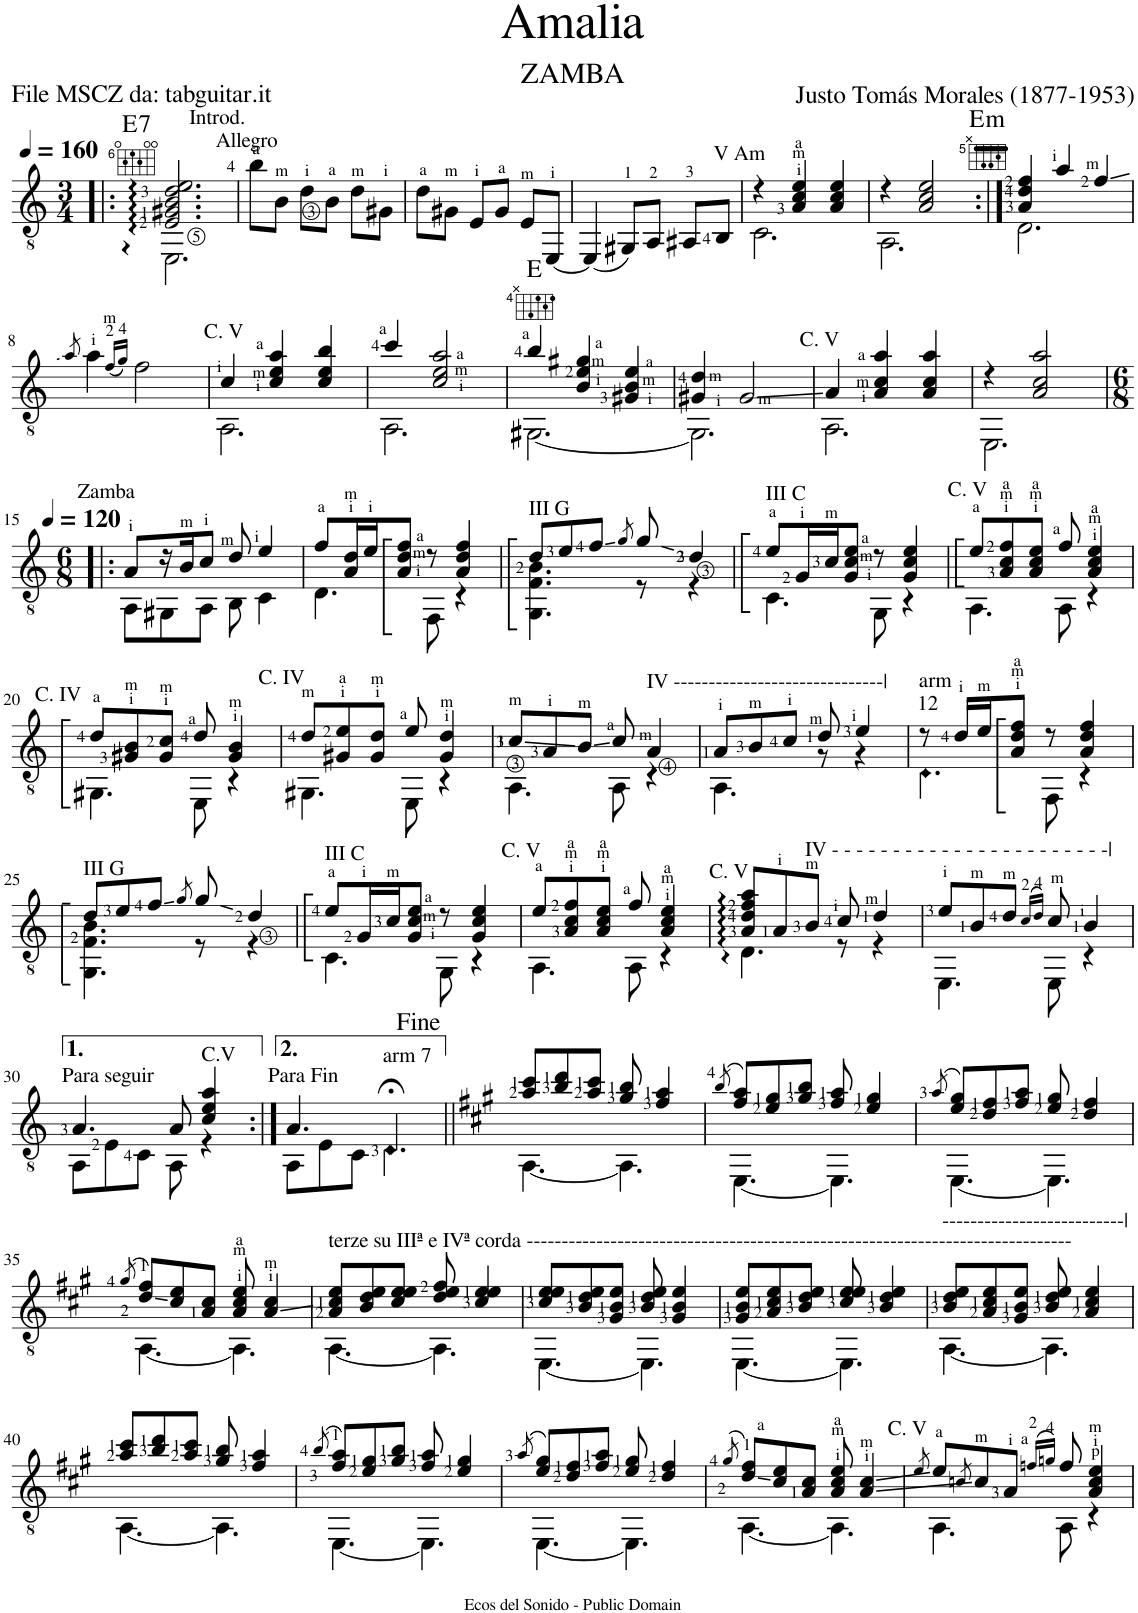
**kern	**harte
*part1	*part1
*staff1	*
*I"Guitar	*
*I'Guit.	*
*clefGv2	*
*k[]	*
*M3/4	*
*MM160	*
=1!|:	=1!|:
*^	*
!LO:TX:a:t=Introd.	!	!
!LO:TX:a:t=Allegro	!	!
!	!	!LO:H:kt=7
2.E/:: 2.G#X/:: 2.B/:: 2.d/:: 2.e/::	2.EE::\	E:7
*v	*v	*
=2	=2
8b\L	.
8B\J	.
8d\L	.
8B\J	.
8d\L	.
8G#X\J	.
=3	=3
8d\L	.
8G#X\J	.
8E/L	.
8G#/J	.
8E/L	.
[8EE/J	.
=4	=4
(4EE/]	.
8GG#X/L)	.
8AA/J	.
8AA#X/L	.
8BB/J	.
=5	=5
*^	*
!LO:TX:a:t=V Am	!	!
4r	2.C\	.
4A/ 4c/ 4e/	.	.
4A/ 4c/ 4e/	.	.
=6	=6	=6
4r	2.AA\	.
2A/ 2c/ 2e/	.	.
=7:|!	=7:|!	=7:|!
!	!	!LO:H:kt=m
4A/ 4d/ 4f/	2.D\	E:min
4a/	.	.
4f/	.	.
*v	*v	*
!!LO:LB:g=z
=8	=8
8qa/	.
4a\	.
(16qf/LL	.
16qg/JJ)	.
2f\	.
=9	=9
*^	*
!LO:TX:a:t=C. V	!	!
4c/	2.AA\	.
4c/ 4e/ 4a/	.	.
4c/ 4e/ 4b/	.	.
=10	=10	=10
4cc/	2.AA\	.
2c/ 2e/ 2a/	.	.
=11	=11	=11
4b/	[2.GG#X\	E:maj
4B/ 4e/ 4g#X/	.	.
4G#X/ 4B/ 4e/	.	.
=12	=12	=12
4G#X/ 4d/	2.GG#\]	.
2G#/	.	.
=13	=13	=13
!LO:TX:a:t=C. V	!	!
4A/	2.AA\	.
4A/ 4c/ 4a/	.	.
4A/ 4c/ 4a/	.	.
=14	=14	=14
4r	2.EE\	.
2A/ 2c/ 2a/	.	.
!!LO:LB:g=z	!!
=15!|:	=15!|:	=15!|:
*M6/8	*	*
*MM120	*	*
!LO:TX:a:t=Zamba	!	!
8A/L	8AA\L	.
16r	8GG#X\	.
16B/J	.	.
8c/J	8AA\J	.
8d/	8BB\	.
4e/	4C\	.
=16	=16	=16
8f/L	4.D\	.
16A/ 16d/L	.	.
16e/J	.	.
8A/:: 8d/:: 8f/::J	.	.
8r	8FF\	.
4A/ 4d/ 4f/	4r	.
=17	=17	=17
!LO:TX:a:t=III G	!	!
8d::/L	4.GG\ 4.F\ 4.B\	.
8e/	.	.
8f/J	.	.
8qg/	.	.
8g/	8r	.
4d/	4r	.
=18	=18	=18
!LO:TX:a:t=III C	!	!
8e::/L	4.C\	.
16G/L	.	.
16c/J	.	.
8G/ 8c/ 8e/J	.	.
8r	8GG\	.
4G/ 4c/ 4e/	4r	.
=19	=19	=19
!LO:TX:a:t=C. V	!	!
8e::/L	4.AA\	.
8A/ 8c/ 8f/	.	.
8A/ 8c/ 8e/J	.	.
8f/	8AA\	.
4A/ 4c/ 4e/	4r	.
!!LO:LB:g=z	!!
=20	=20	=20
!LO:TX:a:t=C. IV	!	!
8d::/L	4.GG#X\	.
8G#X/ 8B/	.	.
8G#/ 8c/J	.	.
8d/	8EE\	.
4G#/ 4B/	4r	.
=21	=21	=21
!LO:TX:a:t=C. IV	!	!
8d/L	4.GG#X\	.
8G#X/ 8e/	.	.
8G#/ 8d/J	.	.
8e/	8EE\	.
4G#/ 4d/	4r	.
=22	=22	=22
8c/L	4.AA\	.
8A/	.	.
8B/J	.	.
8c/	8AA\	.
!LO:TX:a:t=IV ------------------------------|	!	!
4A/	4r	.
=23	=23	=23
8A/L	4.AA\	.
8B/	.	.
8c/J	.	.
8d/	8r	.
4e/	4r	.
=24	=24	=24
!LO:TX:a:t=arm	!	!
!LO:TX:a:t=12	!	!
8r	4.D\	.
16d/LL	.	.
16e/J	.	.
8A/:: 8d/:: 8f/::J	.	.
8r	8FF\	.
4A/ 4d/ 4f/	4r	.
!!LO:LB:g=z	!!
=25	=25	=25
!LO:TX:a:t=III G	!	!
8d::/L	4.GG\ 4.F\ 4.B\	.
8e/	.	.
8f/J	.	.
8qg/	.	.
8g/	8r	.
4d/	4r	.
=26	=26	=26
!LO:TX:a:t=III C	!	!
8e::/L	4.C\	.
16G/L	.	.
16c/J	.	.
8G/ 8c/ 8e/J	.	.
8r	8GG\	.
4G/ 4c/ 4e/	4r	.
=27	=27	=27
!LO:TX:a:t=C. V	!	!
8e/L	4.AA\	.
8A/ 8c/ 8f/	.	.
8A/ 8c/ 8e/J	.	.
8f/	8AA\	.
4A/ 4c/ 4e/	4r	.
=28	=28	=28
!LO:TX:a:t=C. V	!	!
8A/:: 8d/:: 8f/:: 8a/::L	4.D::\	.
8A/	.	.
!LO:TX:a:t=IV - - - - - - - - - - - - - - - - - - - - - - -|	!	!
8B/J	.	.
8c/	8r	.
4d/	4r	.
=29	=29	=29
8e/L	4.EE\	.
8B/	.	.
8d/J	.	.
(16qc/LL	.	.
16qd/JJ)	.	.
8c/	8EE\	.
4B/	4r	.
!!LO:LB:g=z	!!
=30	=30	=30
!LO:TX:a:t=Para seguir	!	!
4.A/	8AA\L	.
.	8E\	.
.	8C\J	.
8A/	8AA\	.
!LO:TX:a:t=C.V	!	!
4c/ 4e/ 4a/	4r	.
=31:|!	=31:|!	=31:|!
!LO:TX:a:t=Para Fin	!	!
4.A/	8AA\L	.
.	8E\	.
.	8C\J	.
!LO:TX:a:t=arm 7	!	!
4.D;</	4.D\	.
=32||	=32||	=32||
*k[f#c#g#]	*	*
8a/ 8cc#/L	[4.AA\	.
8b/ 8dd/	.	.
8a/ 8cc#/J	.	.
8g#/ 8b/	4.AA\]	.
4f#/ 4a/	.	.
=33	=33	=33
(8qb/	.	.
8f#/ 8a/L)	[4.EE\	.
8e/ 8g#/	.	.
8g#/ 8b/J	.	.
8f#/ 8a/	4.EE\]	.
4e/ 4g#/	.	.
=34	=34	=34
(8qa/	.	.
8e/ 8g#/L)	[4.EE\	.
8d/ 8f#/	.	.
8f#/ 8a/J	.	.
8e/ 8g#/	4.EE\]	.
4d/ 4f#/	.	.
!!LO:LB:g=z	!!
=35	=35	=35
(8qg#/	.	.
8d/ 8f#/L)	[4.AA\	.
8c#/ 8e/	.	.
8A/ 8c#/J	.	.
8A/ 8c#/ 8e/	4.AA\]	.
4A/ 4c#/	.	.
=36	=36	=36
!LO:TX:a:t=terze su IIIª e IVª corda ------------------------------------------------------------------------------	!	!
8A/ 8c#/ 8e/L	[4.AA\	.
8B/ 8d/ 8e/	.	.
8c#/ 8e/ 8e/J	.	.
8d/ 8e/ 8f#/	4.AA\]	.
4c#/ 4e/ 4e/	.	.
=37	=37	=37
8c#/ 8e/ 8e/L	[4.EE\	.
8B/ 8d/ 8e/	.	.
8G#/ 8B/ 8e/J	.	.
8B/ 8d/ 8e/	4.EE\]	.
4G#/ 4B/ 4e/	.	.
=38	=38	=38
8G#/ 8B/ 8e/L	[4.EE\	.
8A/ 8c#/ 8e/	.	.
8B/ 8d/ 8e/J	.	.
8c#/ 8e/ 8e/	4.EE\]	.
4B/ 4d/ 4e/	.	.
=39	=39	=39
!LO:TX:a:t=--------------------------|	!	!
8B/ 8d/ 8e/L	[4.AA\	.
8A/ 8c#/ 8e/	.	.
8G#/ 8B/ 8e/J	.	.
8B/ 8d/ 8e/	4.AA\]	.
4A/ 4c#/ 4e/	.	.
!!LO:LB:g=z	!!
=40	=40	=40
8a/ 8cc#/L	[4.AA\	.
8b/ 8dd/	.	.
8a/ 8cc#/J	.	.
8g#/ 8b/	4.AA\]	.
4f#/ 4a/	.	.
=41	=41	=41
(8qb/	.	.
8f#/ 8a/L)	[4.EE\	.
8e/ 8g#/	.	.
8g#/ 8b/J	.	.
8f#/ 8a/	4.EE\]	.
4e/ 4g#/	.	.
=42	=42	=42
(8qa/	.	.
8e/ 8g#/L)	[4.EE\	.
8d/ 8f#/	.	.
8f#/ 8a/J	.	.
8e/ 8g#/	4.EE\]	.
4d/ 4f#/	.	.
=43	=43	=43
(8qg#/	.	.
8d/ 8f#/L)	[4.AA\	.
8c#/ 8e/	.	.
8A/ 8c#/J	.	.
8A/ 8c#/ 8e/	4.AA\]	.
4A/ 4c#/	.	.
=44	=44	=44
8qe/	.	.
!LO:TX:a:t=C. V	!	!
8e/L	4.AA\	.
8qcn/	.	.
8c/	.	.
8A/J	.	.
(16qfn/LL	.	.
16qgn/JJ)	.	.
8f/	8AA\	.
4A/ 4c/ 4e/	4r	.
*v	*v	*
=	=
*-	*-
